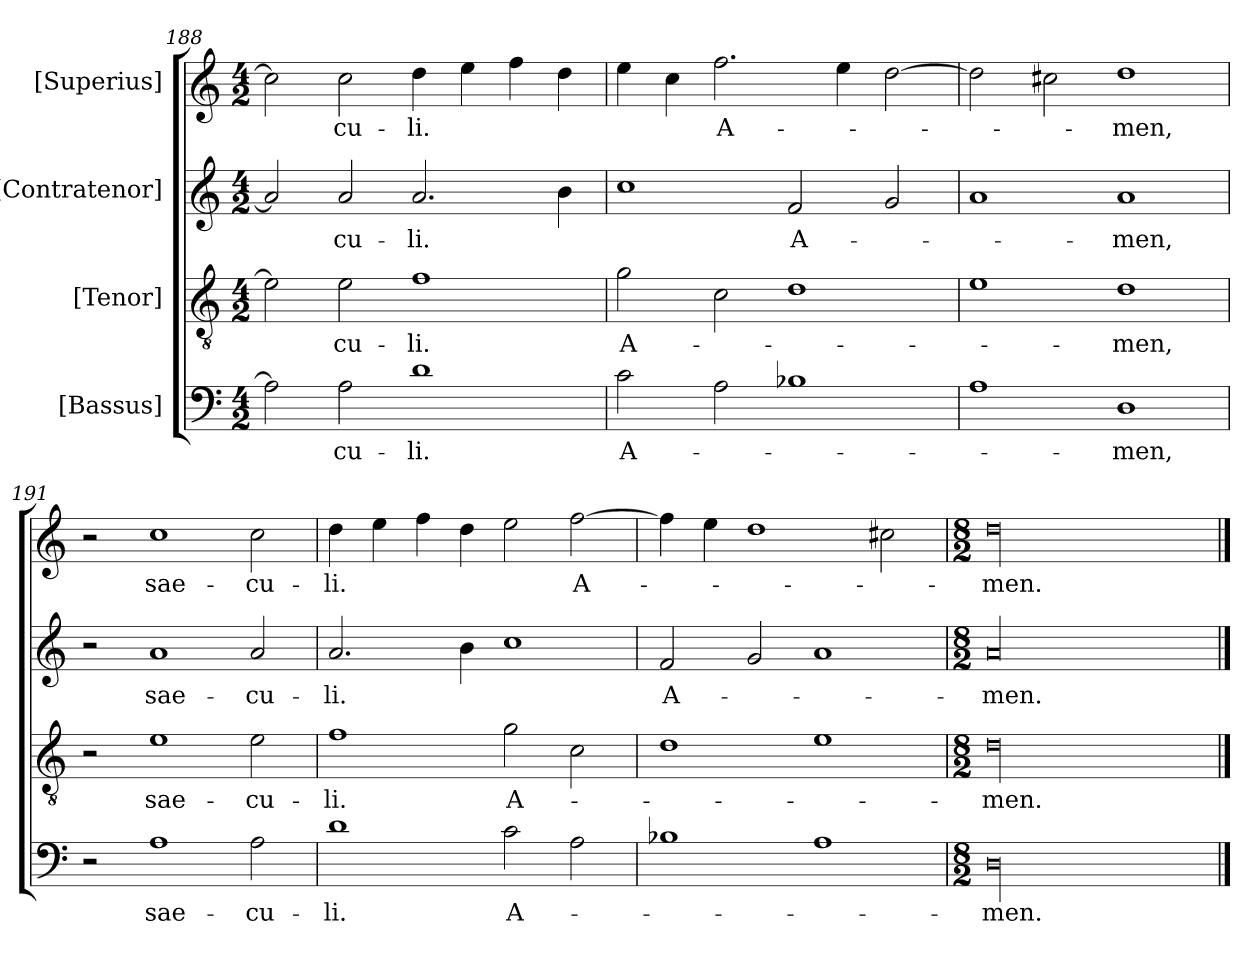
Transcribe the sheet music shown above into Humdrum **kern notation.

**kern	**text	**kern	**text	**kern	**text	**kern	**text
*part4	*part4	*part3	*part3	*part2	*part2	*part1	*part1
*staff4	*staff4	*staff3	*staff3	*staff2	*staff2	*staff1	*staff1
*I"[Bassus]	*	*I"[Tenor]	*	*I"[Contratenor]	*	*I"[Superius]	*
*clefF4	*	*clefGv2	*	*clefG2	*	*clefG2	*
*k[]	*	*k[]	*	*k[]	*	*k[]	*
*M4/2	*	*M4/2	*	*M4/2	*	*M4/2	*
=188	=188	=188	=188	=188	=188	=188	=188
2A\]	.	2e\]	.	2a/]	.	2cc\]	.
2A\	-cu-	2e\	-cu-	2a/	-cu-	2cc\	-cu-
1d\	-li.	1f\	-li.	2.a/	-li.	4dd\	-li.
.	.	.	.	.	.	4ee\	.
.	.	.	.	.	.	4ff\	.
.	.	.	.	4b\	.	4dd\	.
=189	=189	=189	=189	=189	=189	=189	=189
2c\	A-	2g\	A-	1cc\	.	4ee\	.
.	.	.	.	.	.	4cc\	.
2A\	.	2c\	.	.	.	2.ff\	A-
1B-X\	.	1d\	.	2f/	A-	.	.
.	.	.	.	.	.	4ee\	.
.	.	.	.	2g/	.	[2dd\	.
=190	=190	=190	=190	=190	=190	=190	=190
1A\	.	1e\	.	1a/	.	2dd\]	.
.	.	.	.	.	.	2cc#X\	.
1D\	-men,	1d\	-men,	1a/	-men,	1dd\	-men,
=191	=191	=191	=191	=191	=191	=191	=191
2r	.	2r	.	2r	.	2r	.
1A\	sae-	1e\	sae-	1a/	sae-	1cc\	sae-
2A\	-cu-	2e\	-cu-	2a/	-cu-	2cc\	-cu-
=192	=192	=192	=192	=192	=192	=192	=192
1d\	-li.	1f\	-li.	2.a/	-li.	4dd\	-li.
.	.	.	.	.	.	4ee\	.
.	.	.	.	.	.	4ff\	.
.	.	.	.	4b\	.	4dd\	.
2c\	A-	2g\	A-	1cc\	.	2ee\	.
2A\	.	2c\	.	.	.	[2ff\	A-
=193	=193	=193	=193	=193	=193	=193	=193
1B-X\	.	1d\	.	2f/	A-	4ff\]	.
.	.	.	.	.	.	4ee\	.
.	.	.	.	2g/	.	1dd\	.
1A\	.	1e\	.	1a/	.	.	.
.	.	.	.	.	.	2cc#X\	.
=194	=194	=194	=194	=194	=194	=194	=194
*M8/2	*	*M8/2	*	*M8/2	*	*M8/2	*
00D\	-men.	00d\	-men.	00a/	-men.	00dd\	-men.
==	==	==	==	==	==	==	==
*-	*-	*-	*-	*-	*-	*-	*-
